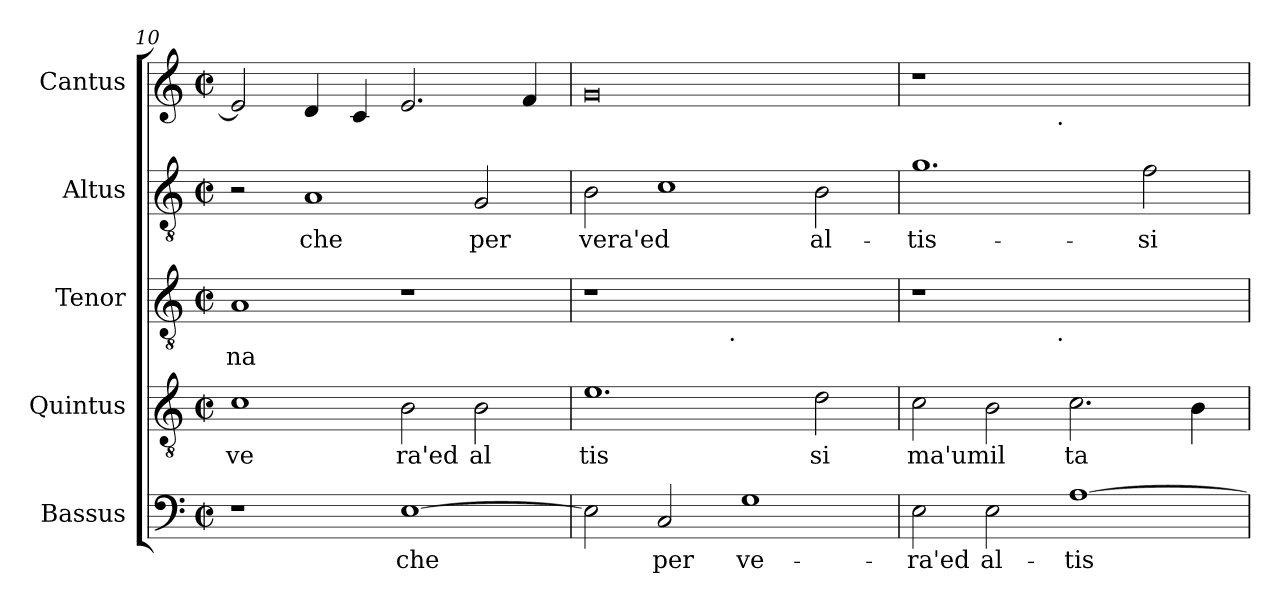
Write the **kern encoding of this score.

**kern	**text	**kern	**text	**kern	**text	**kern	**text	**kern	**text
*part5	*part5	*part4	*part4	*part3	*part3	*part2	*part2	*part1	*part1
*staff5	*staff5	*staff4	*staff4	*staff3	*staff3	*staff2	*staff2	*staff1	*staff1
*I"Bassus	*	*I"Quintus	*	*I"Tenor	*	*I"Altus	*	*I"Cantus	*
*clefF4	*	*clefGv2	*	*clefGv2	*	*clefGv2	*	*clefG2	*
*k[]	*	*k[]	*	*k[]	*	*k[]	*	*k[]	*
*C:	*	*C:	*	*C:	*	*C:	*	*C:	*
*M2/2	*	*M2/2	*	*M2/2	*	*M2/2	*	*M2/2	*
*met(c|)	*	*met(c|)	*	*met(c|)	*	*met(c|)	*	*met(c|)	*
=10	=10	=10	=10	=10	=10	=10	=10	=10	=10
!	!	!	!LO:LY:b	!	!LO:LY:b	!	!	!	!LO:LY:b
1r	.	1c	ve	1A	na	2r	.	2e/]	.
!	!	!	!	!	!	!	!LO:LY:b:cj	!	!LO:LY:b
.	.	.	.	.	.	1A	che	4d/	.
!	!	!	!	!	!	!	!	!	!LO:LY:b
.	.	.	.	.	.	.	.	4c/	.
!	!LO:LY:b:cj	!	!LO:LY:b	!	!	!	!	!	!LO:LY:b
[>1E	che	2B\	ra'ed	1r	.	.	.	2.e/	.
!	!	!	!LO:LY:b	!	!	!	!LO:LY:b:cj	!	!
.	.	2B\	al	.	.	2G/	per	.	.
!	!	!	!	!	!	!	!	!	!LO:LY:b
.	.	.	.	.	.	.	.	4f/	.
=11	=11	=11	=11	=11	=11	=11	=11	=11	=11
!	!LO:LY:b:cj	!	!LO:LY:b	!	!	!	!LO:LY:b:cj	!	!LO:LY:b
*	*	*	*	*^	*	*	*	*	*
2E\]	.	1.e	tis	1r	2ryy	.	2B\	vera'ed	0g	.
!	!LO:LY:b:cj	!	!	!	!	!	!	!LO:LY:b:cj	!	!
2C/	per	.	.	.	4...ryy	.	1c	.	.	.
!	!	!	!	!	!LO:TX:b:t=.	!	!	!	!	!
.	.	.	.	.	1ryy	.	.	.	.	.
!	!LO:LY:b:cj	!	!	!	!	!	!	!	!	!
1G	ve-	.	.	1ryy	.	.	.	.	.	.
!	!	!	!LO:LY:b	!	!	!	!	!LO:LY:b:cj	!	!
.	.	2d\	si	.	.	.	2B\	al-	.	.
.	.	.	.	.	32ryy	.	.	.	.	.
=12	=12	=12	=12	=12	=12	=12	=12	=12	=12	=12
!	!LO:LY:b:cj	!	!LO:LY:b	!	!	!	!	!LO:LY:b:cj	!	!
*	*	*	*	*	*	*	*	*	*^	*
2E\	-ra'ed	2c\	ma'umil	1r	2ryy	.	1.g	-tis-	1r	2ryy	.
!	!LO:LY:b:cj	!	!LO:LY:b	!	!	!	!	!	!	!	!
2E\	al-	2B\	.	.	4...ryy	.	.	.	.	4...ryy	.
!	!	!	!	!	!	!	!	!	!	!LO:TX:b:t=.	!
!	!	!	!	!	!LO:TX:b:t=.	!	!	!	!	!	!
.	.	.	.	.	1ryy	.	.	.	.	1ryy	.
!	!LO:LY:b:cj	!	!LO:LY:b	!	!	!	!	!	!	!	!
[>1A	-tis-	2.c\	ta	1ryy	.	.	.	.	1ryy	.	.
!	!	!	!	!	!	!	!	!LO:LY:b:cj	!	!	!
.	.	.	.	.	.	.	2f\	-si-	.	.	.
!	!	!	!LO:LY:b	!	!	!	!	!	!	!	!
.	.	4B\	.	.	.	.	.	.	.	.	.
.	.	.	.	.	32ryy	.	.	.	.	32ryy	.
*	*	*	*	*v	*v	*	*	*	*v	*v	*
=	=	=	=	=	=	=	=	=	=
*-	*-	*-	*-	*-	*-	*-	*-	*-	*-
